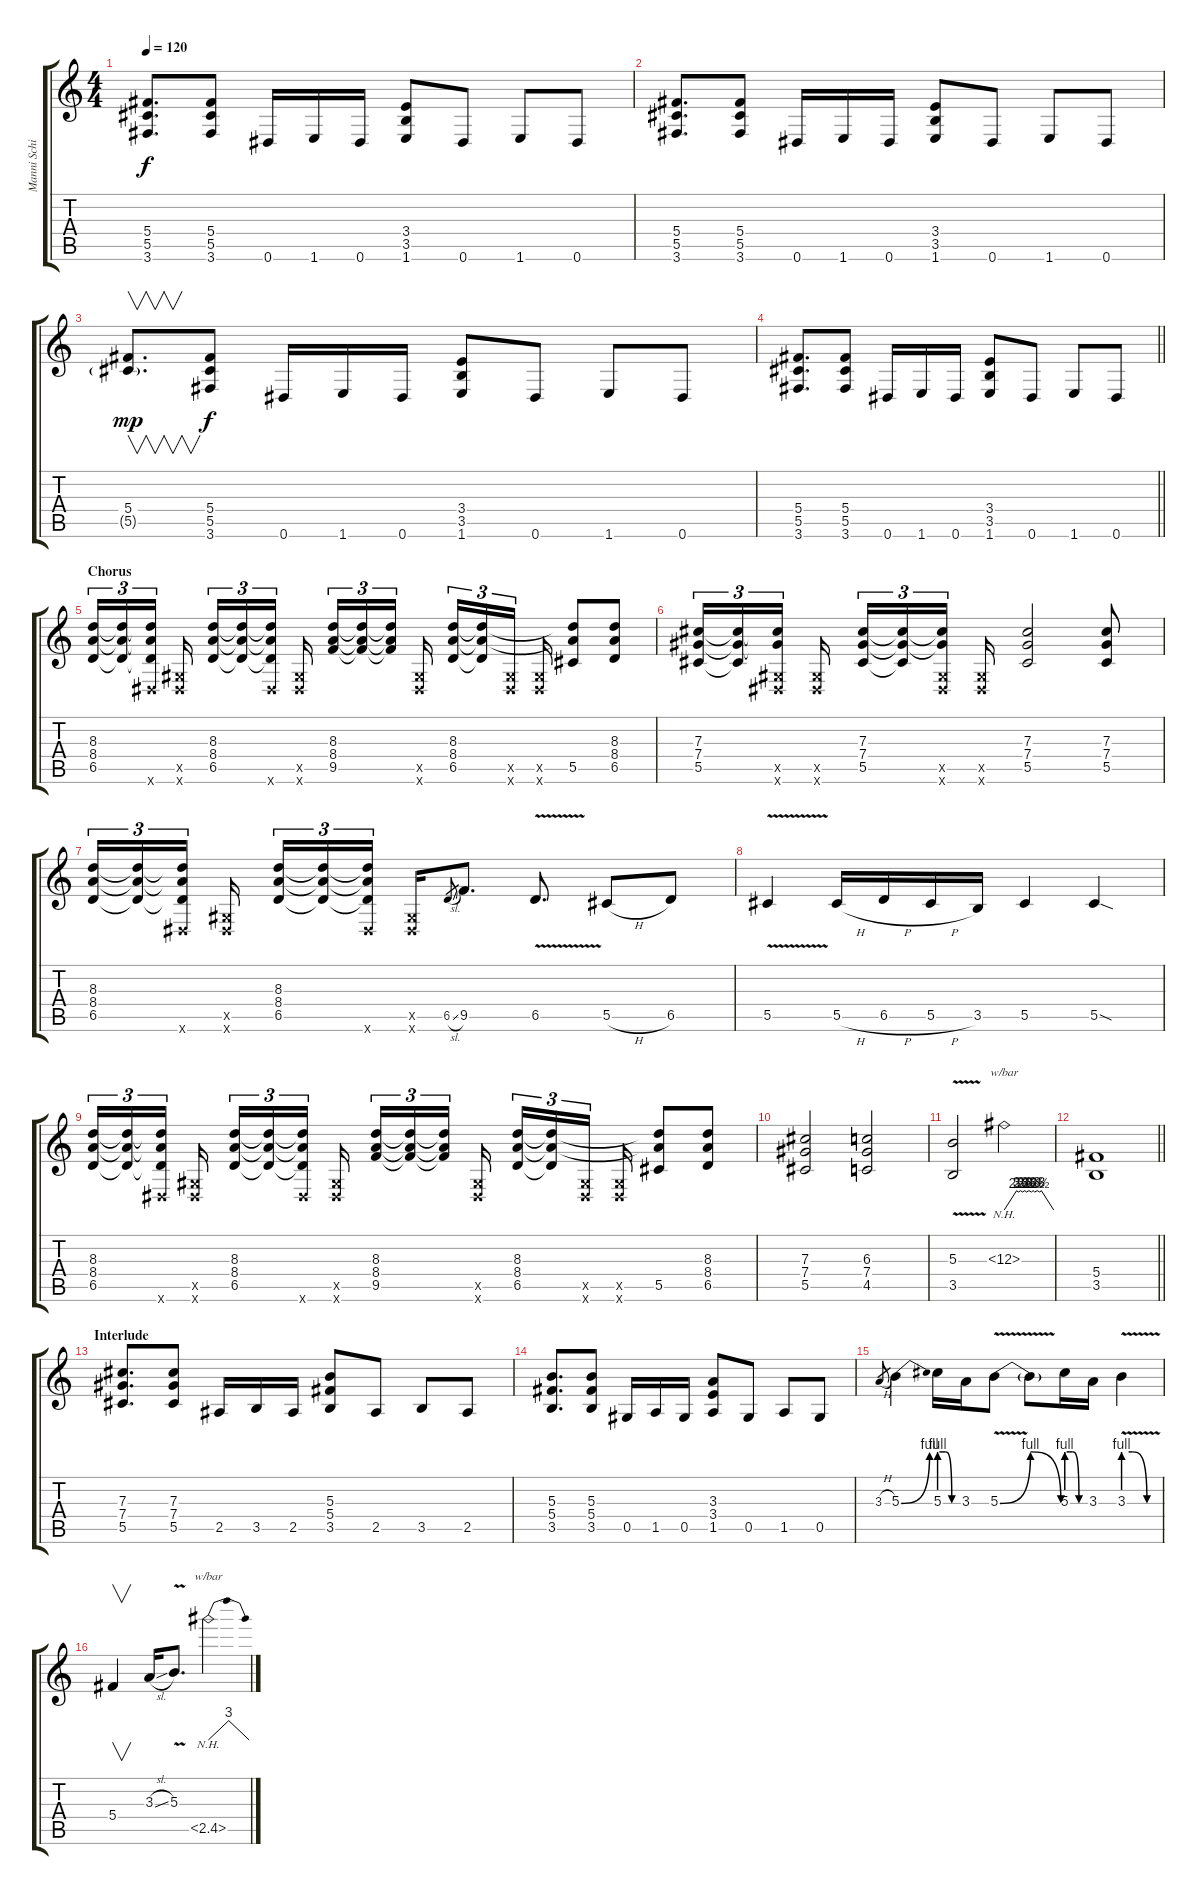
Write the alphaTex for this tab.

\track ("Manni Schimidt (lead)" "Manni Schi") {instrument distortionguitar}
\staff {score tabs}
\tuning (Eb4 Bb3 Gb3 Db3 Ab2 Eb2) {hide}
\ts (4 4)
\tempo 120
\clef g2
\ks c
(5.4 5.5 3.6).8{d dy f volume 16 instrument distortionguitar} (5.4 5.5 3.6).8 0.6.16 1.6.16 0.6.16 (3.4 3.5 1.6).8 0.6.8 1.6.8 0.6.8 |
(5.4 5.5 3.6).8{d} (5.4 5.5 3.6).8 0.6.16 1.6.16 0.6.16 (3.4 3.5 1.6).8 0.6.8 1.6.8 0.6.8 |
(5.4 5.5{g}).8{v d dy mp volume 16 instrument guitarharmonics} (5.4 5.5 3.6).8{dy f instrument distortionguitar} 0.6.16 1.6.16 0.6.16 (3.4 3.5 1.6).8 0.6.8 1.6.8 0.6.8 |
\barLineRight lightlight
(5.4 5.5 3.6).8{d} (5.4 5.5 3.6).8 0.6.16 1.6.16 0.6.16 (3.4 3.5 1.6).8 0.6.8 1.6.8 0.6.8 |
\section ("" "Chorus")
(8.3 8.4 6.5).16{tu (3 2)} (8.3{t} 8.4{t} 6.5{t}).16{tu (3 2)} (8.3{t} 8.4{t} 6.5{t} 0.6{x}).16{tu (3 2) beam splitsecondary} (0.5{x} 0.6{x}).16{beam splitsecondary} (8.3 8.4 6.5).16{tu (3 2)} (8.3{t} 8.4{t} 6.5{t}).16{tu (3 2)} (8.3{t} 8.4{t} 6.5{t} 0.6{x}).16{tu (3 2) beam splitsecondary} (0.5{x} 0.6{x}).16{beam splitsecondary} (8.3 8.4 9.5).16{tu (3 2)} (8.3{t} 8.4{t} 9.5{t}).16{tu (3 2)} (8.3{t} 8.4{t} 9.5{t}).16{tu (3 2)} (0.5{x} 0.6{x}).16{beam splitsecondary} (8.3 8.4 6.5).16{tu (3 2)} (8.3{t} 8.4{t} 6.5{t}).16{tu (3 2)} (0.5{x} 0.6{x}).16{tu (3 2) beam splitsecondary} (0.5{x} 0.6{x}).16 (8.3{t} 8.4{t} 5.5).8 (8.3 8.4 6.5).8 |
(7.3 7.4 5.5).16{tu (3 2)} (7.3{t} 7.4{t} 5.5{t}).16{tu (3 2)} (7.3{t} 7.4{t} 0.5{x} 0.6{x}).16{tu (3 2) beam splitsecondary} (0.5{x} 0.6{x}).16{beam splitsecondary} (7.3 7.4 5.5).16{tu (3 2)} (7.3{t} 7.4{t} 5.5{t}).16{tu (3 2)} (7.3{t} 7.4{t} 0.5{x} 0.6{x}).16{tu (3 2)} (0.5{x} 0.6{x}).16 (7.3 7.4 5.5).2 (7.3 7.4 5.5).8 |
(8.3 8.4 6.5).16{tu (3 2)} (8.3{t} 8.4{t} 6.5{t}).16{tu (3 2)} (8.3{t} 8.4{t} 6.5{t} 0.6{x}).16{tu (3 2) beam splitsecondary} (0.5{x} 0.6{x}).16{beam splitsecondary} (8.3 8.4 6.5).16{tu (3 2)} (8.3{t} 8.4{t} 6.5{t}).16{tu (3 2)} (8.3{t} 8.4{t} 6.5{t} 0.6{x}).16{tu (3 2) beam splitsecondary} (0.5{x} 0.6{x}).16 6.5{sl}.8{gr} 9.5.8{d} 6.5{v}.8{d} 5.5{h}.8 6.5.8 |
5.5{v}.4 5.5{h}.16 6.5{h}.16 5.5{h}.16 3.5.16 5.5.4 5.5{sod}.4 |
(8.3 8.4 6.5).16{tu (3 2)} (8.3{t} 8.4{t} 6.5{t}).16{tu (3 2)} (8.3{t} 8.4{t} 6.5{t} 0.6{x}).16{tu (3 2) beam splitsecondary} (0.5{x} 0.6{x}).16{beam splitsecondary} (8.3 8.4 6.5).16{tu (3 2)} (8.3{t} 8.4{t} 6.5{t}).16{tu (3 2)} (8.3{t} 8.4{t} 6.5{t} 0.6{x}).16{tu (3 2) beam splitsecondary} (0.5{x} 0.6{x}).16{beam splitsecondary} (8.3 8.4 9.5).16{tu (3 2)} (8.3{t} 8.4{t} 9.5{t}).16{tu (3 2)} (8.3{t} 8.4{t} 9.5{t}).16{tu (3 2)} (0.5{x} 0.6{x}).16{beam splitsecondary} (8.3 8.4 6.5).16{tu (3 2)} (8.3{t} 8.4{t} 6.5{t}).16{tu (3 2)} (0.5{x} 0.6{x}).16{tu (3 2) beam splitsecondary} (0.5{x} 0.6{x}).16 (8.3{t} 8.4{t} 5.5).8 (8.3 8.4 6.5).8 |
(7.3 7.4 5.5).2 (6.3 7.4 4.5).2 |
(5.3 3.5{v}).2 6.3{nh}.2{tbe (custom default 0 0 15 12 17 10 20 12 22 10 25 12 27 10 30 12 33 10 35 12 37 10 40 12 43 10 45 12 60 0) instrument guitarharmonics} |
\barLineRight lightlight
(5.4 3.5).1{instrument distortionguitar} |
\section ("" "Interlude")
(7.3 7.4 5.5).8{d} (7.3 7.4 5.5).8 2.5.16 3.5.16 2.5.16 (5.3 5.4 3.5).8 2.5.8 3.5.8 2.5.8 |
(5.3 5.4 3.5).8{d} (5.3 5.4 3.5).8 0.5.16 1.5.16 0.5.16 (3.3 3.4 1.5).8 0.5.8 1.5.8 0.5.8 |
3.3{h}.8{gr} 5.3{be (bend 0 0 60 4)}.4 5.3{be (custom 0 4 20 4 40 0 60 0)}.16 3.3.16 5.3{be (bendrelease 0 0 30 4 45 4 60 0) v}.8 5.3{t}.8 5.3{be (custom 0 4 20 4 40 0 60 0)}.16 3.3.16 3.3{be (custom 0 4 15 4 40 0 60 0) v}.4 |
5.4.4{v} 3.3{sl}.16 5.3{v}.8{d} 2.5{nh}.2{tbe (dip default 0 0 15 12 45 12 60 0) instrument guitarharmonics}
